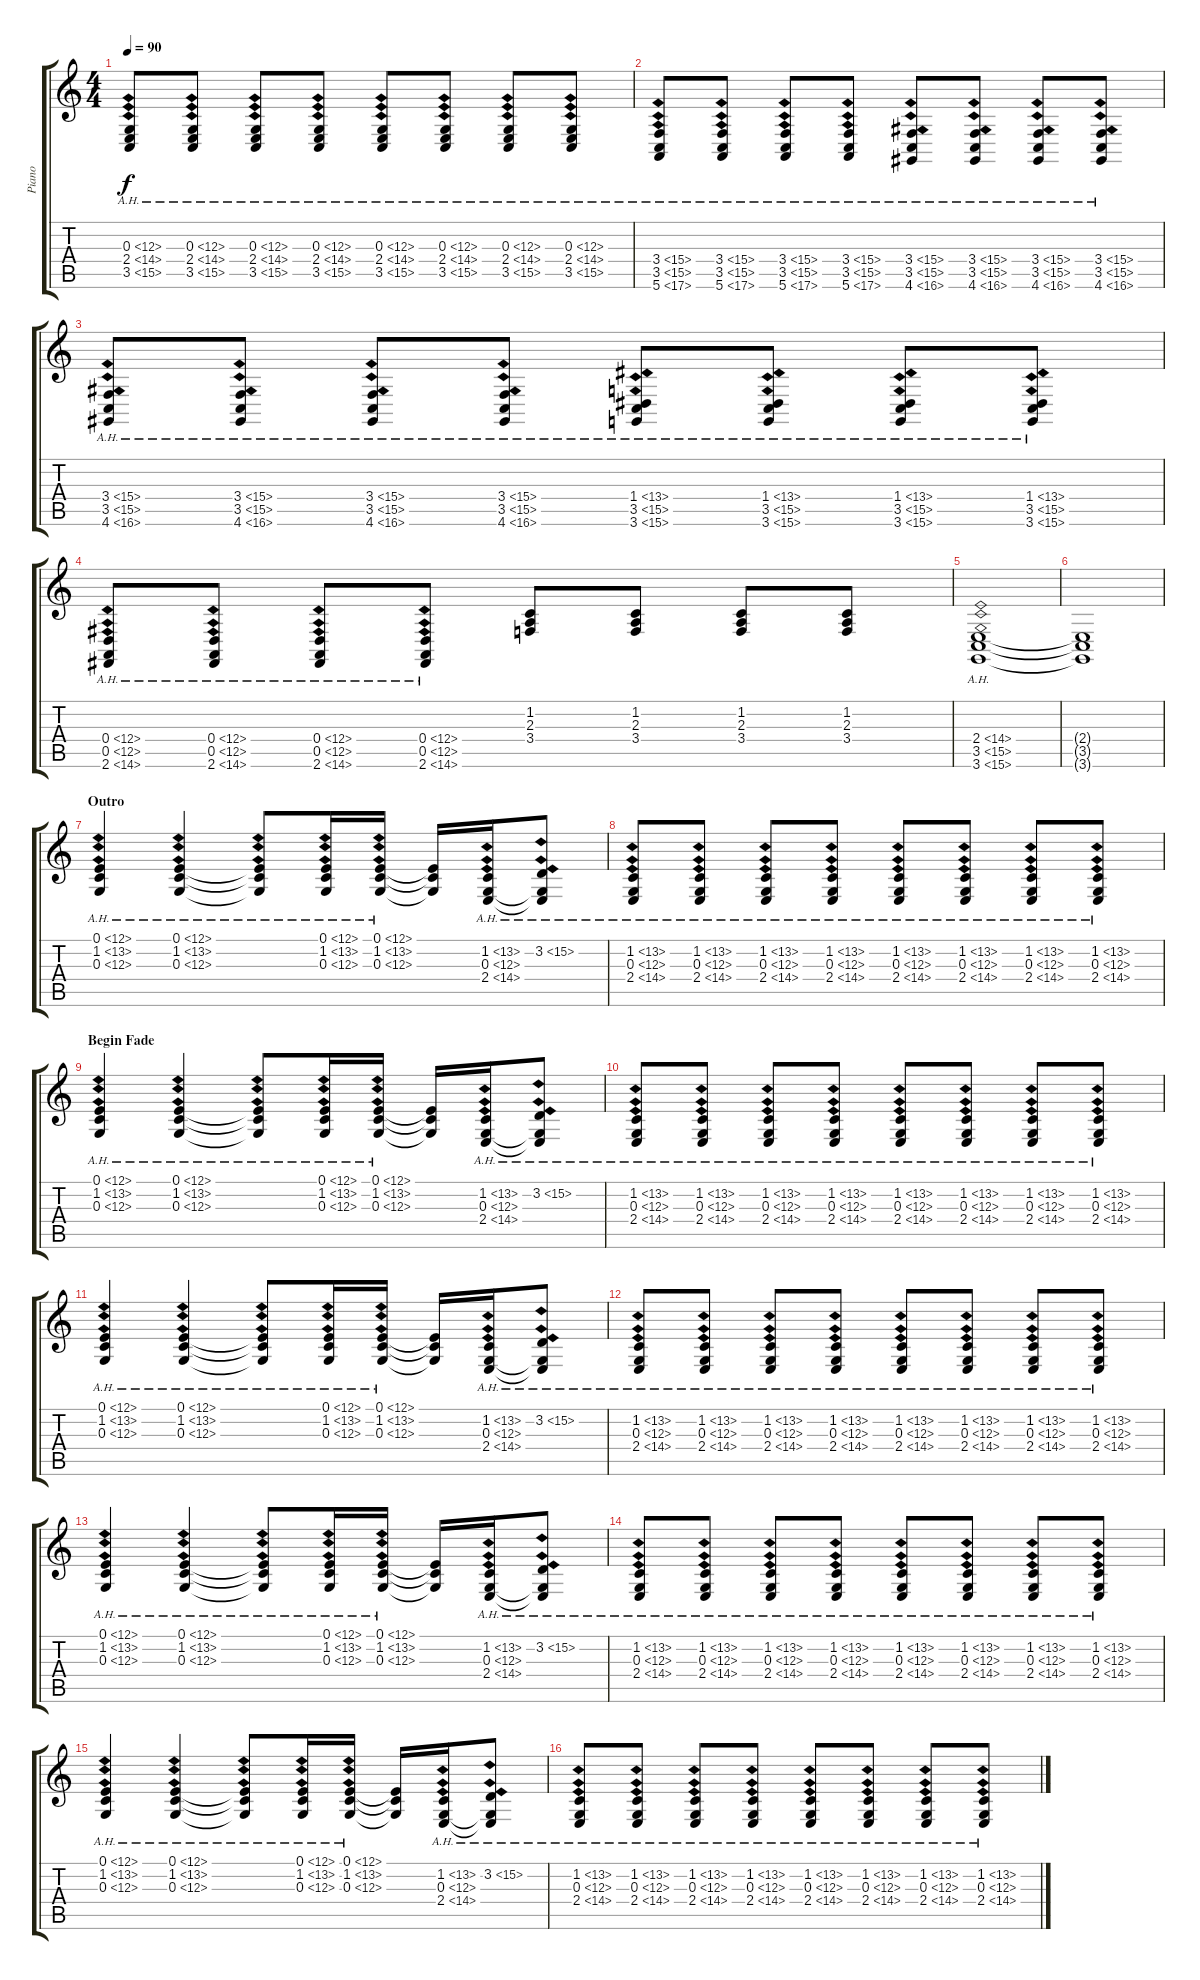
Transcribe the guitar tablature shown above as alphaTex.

\track ("Piano" "Piano") {instrument acousticgrandpiano}
\staff {score tabs}
\tuning (E4 B3 G3 D3 A2 E2) {hide}
\ts (4 4)
\tempo 90
\clef g2
\ks c
(0.3{ah 12} 2.4{ah 12} 3.5{ah 12}).8{dy f} (0.3{ah 12} 2.4{ah 12} 3.5{ah 12}).8 (0.3{ah 12} 2.4{ah 12} 3.5{ah 12}).8 (0.3{ah 12} 2.4{ah 12} 3.5{ah 12}).8 (0.3{ah 12} 2.4{ah 12} 3.5{ah 12}).8 (0.3{ah 12} 2.4{ah 12} 3.5{ah 12}).8 (0.3{ah 12} 2.4{ah 12} 3.5{ah 12}).8 (0.3{ah 12} 2.4{ah 12} 3.5{ah 12}).8 |
(3.4{ah 12} 3.5{ah 12} 5.6{ah 12}).8 (3.4{ah 12} 3.5{ah 12} 5.6{ah 12}).8 (3.4{ah 12} 3.5{ah 12} 5.6{ah 12}).8 (3.4{ah 12} 3.5{ah 12} 5.6{ah 12}).8 (3.4{ah 12} 3.5{ah 12} 4.6{ah 12}).8 (3.4{ah 12} 3.5{ah 12} 4.6{ah 12}).8 (3.4{ah 12} 3.5{ah 12} 4.6{ah 12}).8 (3.4{ah 12} 3.5{ah 12} 4.6{ah 12}).8 |
(3.4{ah 12} 3.5{ah 12} 4.6{ah 12}).8 (3.4{ah 12} 3.5{ah 12} 4.6{ah 12}).8 (3.4{ah 12} 3.5{ah 12} 4.6{ah 12}).8 (3.4{ah 12} 3.5{ah 12} 4.6{ah 12}).8 (1.4{ah 12} 3.5{ah 12} 3.6{ah 12}).8 (1.4{ah 12} 3.5{ah 12} 3.6{ah 12}).8 (1.4{ah 12} 3.5{ah 12} 3.6{ah 12}).8 (1.4{ah 12} 3.5{ah 12} 3.6{ah 12}).8 |
(0.4{ah 12} 0.5{ah 12} 2.6{ah 12}).8 (0.4{ah 12} 0.5{ah 12} 2.6{ah 12}).8 (0.4{ah 12} 0.5{ah 12} 2.6{ah 12}).8 (0.4{ah 12} 0.5{ah 12} 2.6{ah 12}).8 (1.2 2.3 3.4).8 (1.2 2.3 3.4).8 (1.2 2.3 3.4).8 (1.2 2.3 3.4).8 |
(2.4{ah 12} 3.5{ah 12} 3.6{ah 12}).1 |
(2.4{t} 3.5{t} 3.6{t}).1 |
\section ("" "Outro")
(0.1{ah 12} 1.2{ah 12} 0.3{ah 12}).4{volume 16} (0.1{ah 12} 1.2{ah 12} 0.3{ah 12}).4 (0.1{ah 12 t} 1.2{ah 12 t} 0.3{ah 12 t}).8 (0.1{ah 12} 1.2{ah 12} 0.3{ah 12}).16 (0.1{ah 12} 1.2{ah 12} 0.3{ah 12}).16 (0.1{t} 1.2{t} 0.3{t}).16 (1.2{ah 12} 0.3{ah 12} 2.4{ah 12}).16 (3.2{ah 12} 0.3{ah 12 t} 2.4{ah 12 t}).8 |
(1.2{ah 12} 0.3{ah 12} 2.4{ah 12}).8 (1.2{ah 12} 0.3{ah 12} 2.4{ah 12}).8 (1.2{ah 12} 0.3{ah 12} 2.4{ah 12}).8 (1.2{ah 12} 0.3{ah 12} 2.4{ah 12}).8 (1.2{ah 12} 0.3{ah 12} 2.4{ah 12}).8 (1.2{ah 12} 0.3{ah 12} 2.4{ah 12}).8 (1.2{ah 12} 0.3{ah 12} 2.4{ah 12}).8 (1.2{ah 12} 0.3{ah 12} 2.4{ah 12}).8 |
\section ("" "Begin Fade")
(0.1{ah 12} 1.2{ah 12} 0.3{ah 12}).4{volume 14} (0.1{ah 12} 1.2{ah 12} 0.3{ah 12}).4 (0.1{ah 12 t} 1.2{ah 12 t} 0.3{ah 12 t}).8 (0.1{ah 12} 1.2{ah 12} 0.3{ah 12}).16 (0.1{ah 12} 1.2{ah 12} 0.3{ah 12}).16 (0.1{t} 1.2{t} 0.3{t}).16 (1.2{ah 12} 0.3{ah 12} 2.4{ah 12}).16 (3.2{ah 12} 0.3{ah 12 t} 2.4{ah 12 t}).8 |
(1.2{ah 12} 0.3{ah 12} 2.4{ah 12}).8 (1.2{ah 12} 0.3{ah 12} 2.4{ah 12}).8 (1.2{ah 12} 0.3{ah 12} 2.4{ah 12}).8 (1.2{ah 12} 0.3{ah 12} 2.4{ah 12}).8 (1.2{ah 12} 0.3{ah 12} 2.4{ah 12}).8 (1.2{ah 12} 0.3{ah 12} 2.4{ah 12}).8 (1.2{ah 12} 0.3{ah 12} 2.4{ah 12}).8 (1.2{ah 12} 0.3{ah 12} 2.4{ah 12}).8 |
(0.1{ah 12} 1.2{ah 12} 0.3{ah 12}).4{volume 12} (0.1{ah 12} 1.2{ah 12} 0.3{ah 12}).4 (0.1{ah 12 t} 1.2{ah 12 t} 0.3{ah 12 t}).8 (0.1{ah 12} 1.2{ah 12} 0.3{ah 12}).16 (0.1{ah 12} 1.2{ah 12} 0.3{ah 12}).16 (0.1{t} 1.2{t} 0.3{t}).16 (1.2{ah 12} 0.3{ah 12} 2.4{ah 12}).16 (3.2{ah 12} 0.3{ah 12 t} 2.4{ah 12 t}).8 |
(1.2{ah 12} 0.3{ah 12} 2.4{ah 12}).8 (1.2{ah 12} 0.3{ah 12} 2.4{ah 12}).8 (1.2{ah 12} 0.3{ah 12} 2.4{ah 12}).8 (1.2{ah 12} 0.3{ah 12} 2.4{ah 12}).8 (1.2{ah 12} 0.3{ah 12} 2.4{ah 12}).8 (1.2{ah 12} 0.3{ah 12} 2.4{ah 12}).8 (1.2{ah 12} 0.3{ah 12} 2.4{ah 12}).8 (1.2{ah 12} 0.3{ah 12} 2.4{ah 12}).8 |
(0.1{ah 12} 1.2{ah 12} 0.3{ah 12}).4{volume 10} (0.1{ah 12} 1.2{ah 12} 0.3{ah 12}).4 (0.1{ah 12 t} 1.2{ah 12 t} 0.3{ah 12 t}).8 (0.1{ah 12} 1.2{ah 12} 0.3{ah 12}).16 (0.1{ah 12} 1.2{ah 12} 0.3{ah 12}).16 (0.1{t} 1.2{t} 0.3{t}).16 (1.2{ah 12} 0.3{ah 12} 2.4{ah 12}).16 (3.2{ah 12} 0.3{ah 12 t} 2.4{ah 12 t}).8 |
(1.2{ah 12} 0.3{ah 12} 2.4{ah 12}).8 (1.2{ah 12} 0.3{ah 12} 2.4{ah 12}).8 (1.2{ah 12} 0.3{ah 12} 2.4{ah 12}).8 (1.2{ah 12} 0.3{ah 12} 2.4{ah 12}).8 (1.2{ah 12} 0.3{ah 12} 2.4{ah 12}).8 (1.2{ah 12} 0.3{ah 12} 2.4{ah 12}).8 (1.2{ah 12} 0.3{ah 12} 2.4{ah 12}).8 (1.2{ah 12} 0.3{ah 12} 2.4{ah 12}).8 |
(0.1{ah 12} 1.2{ah 12} 0.3{ah 12}).4{volume 8} (0.1{ah 12} 1.2{ah 12} 0.3{ah 12}).4 (0.1{ah 12 t} 1.2{ah 12 t} 0.3{ah 12 t}).8 (0.1{ah 12} 1.2{ah 12} 0.3{ah 12}).16 (0.1{ah 12} 1.2{ah 12} 0.3{ah 12}).16 (0.1{t} 1.2{t} 0.3{t}).16 (1.2{ah 12} 0.3{ah 12} 2.4{ah 12}).16 (3.2{ah 12} 0.3{ah 12 t} 2.4{ah 12 t}).8 |
(1.2{ah 12} 0.3{ah 12} 2.4{ah 12}).8 (1.2{ah 12} 0.3{ah 12} 2.4{ah 12}).8 (1.2{ah 12} 0.3{ah 12} 2.4{ah 12}).8 (1.2{ah 12} 0.3{ah 12} 2.4{ah 12}).8 (1.2{ah 12} 0.3{ah 12} 2.4{ah 12}).8 (1.2{ah 12} 0.3{ah 12} 2.4{ah 12}).8 (1.2{ah 12} 0.3{ah 12} 2.4{ah 12}).8 (1.2{ah 12} 0.3{ah 12} 2.4{ah 12}).8
